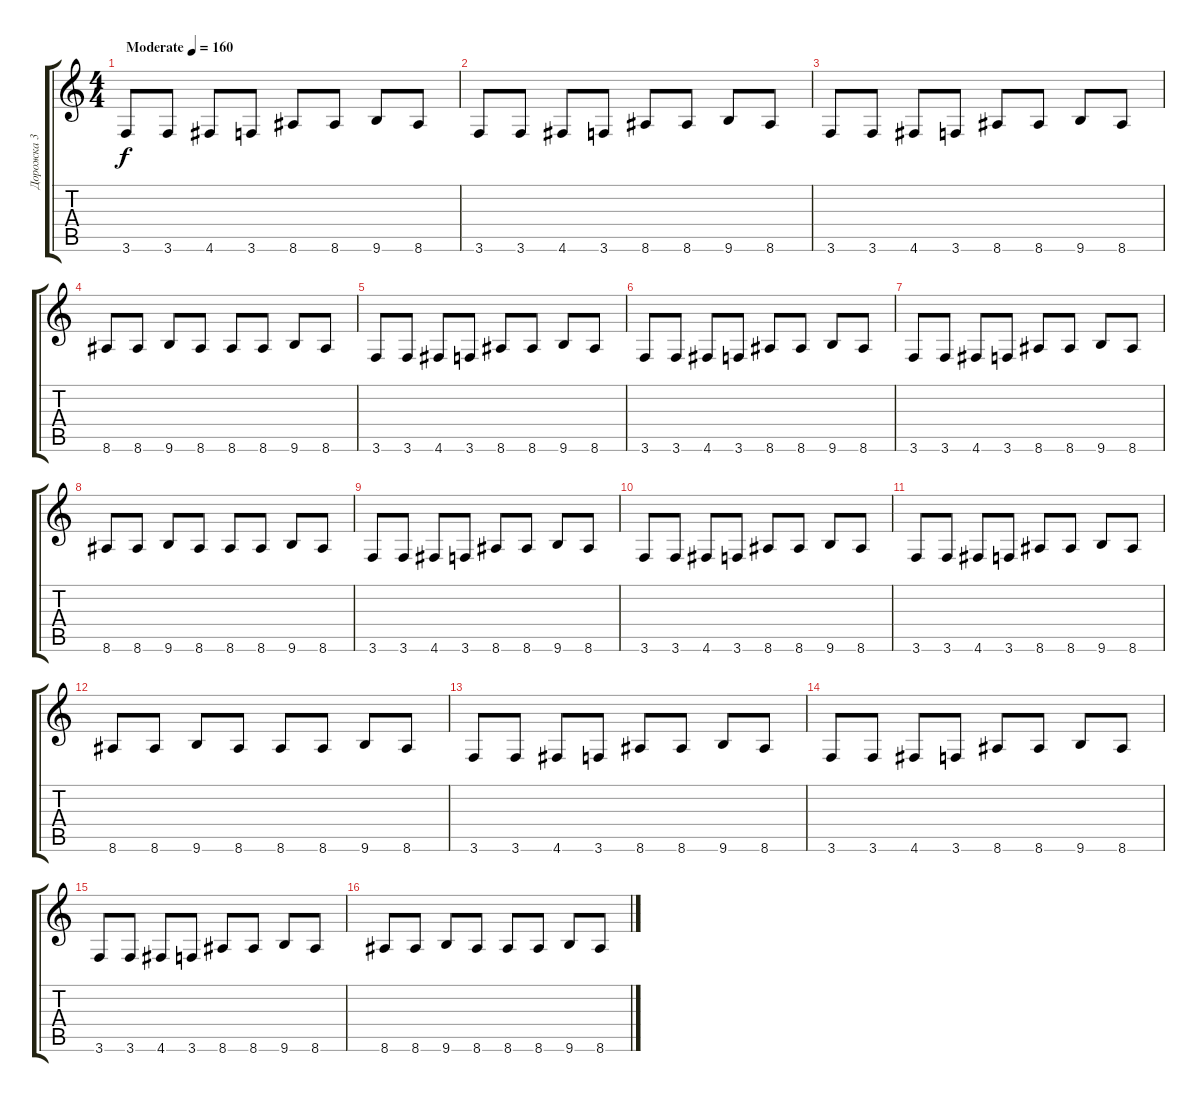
\track ("Дорожка 3" "Дорожка 3") {instrument electricbasspick}
\staff {score tabs}
\tuning (E4 B3 G3 D3 A2 D2) {hide}
\ts (4 4)
\tempo (160 "Moderate")
\clef g2
\ks c
3.6.8{dy f instrument electricbasspick} 3.6.8 4.6.8 3.6.8 8.6.8 8.6.8 9.6.8 8.6.8 |
3.6.8 3.6.8 4.6.8 3.6.8 8.6.8 8.6.8 9.6.8 8.6.8 |
3.6.8 3.6.8 4.6.8 3.6.8 8.6.8 8.6.8 9.6.8 8.6.8 |
8.6.8 8.6.8 9.6.8 8.6.8 8.6.8 8.6.8 9.6.8 8.6.8 |
3.6.8 3.6.8 4.6.8 3.6.8 8.6.8 8.6.8 9.6.8 8.6.8 |
3.6.8 3.6.8 4.6.8 3.6.8 8.6.8 8.6.8 9.6.8 8.6.8 |
3.6.8 3.6.8 4.6.8 3.6.8 8.6.8 8.6.8 9.6.8 8.6.8 |
8.6.8 8.6.8 9.6.8 8.6.8 8.6.8 8.6.8 9.6.8 8.6.8 |
3.6.8 3.6.8 4.6.8 3.6.8 8.6.8 8.6.8 9.6.8 8.6.8 |
3.6.8 3.6.8 4.6.8 3.6.8 8.6.8 8.6.8 9.6.8 8.6.8 |
3.6.8 3.6.8 4.6.8 3.6.8 8.6.8 8.6.8 9.6.8 8.6.8 |
8.6.8 8.6.8 9.6.8 8.6.8 8.6.8 8.6.8 9.6.8 8.6.8 |
3.6.8 3.6.8 4.6.8 3.6.8 8.6.8 8.6.8 9.6.8 8.6.8 |
3.6.8 3.6.8 4.6.8 3.6.8 8.6.8 8.6.8 9.6.8 8.6.8 |
3.6.8 3.6.8 4.6.8 3.6.8 8.6.8 8.6.8 9.6.8 8.6.8 |
8.6.8 8.6.8 9.6.8 8.6.8 8.6.8 8.6.8 9.6.8 8.6.8
